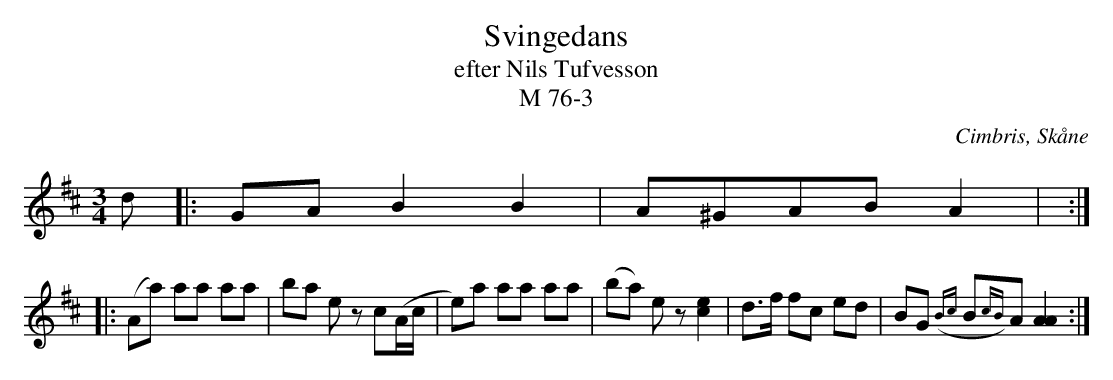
X:1
T:Svingedans
T:efter Nils Tufvesson
T:M 76-3
O:Cimbris, Skåne
M:3/4
L:1/8
Q:108
K:D
 d |: GA B2 B2 | A^GAB A2 |  :|
|: (Aa) aa aa | ba ez c(A/c/ | e)a aa aa | (ba) ez [c2e2] | d>f fc ed | BG ({Bc}B{cB})A [A2A2] :|
